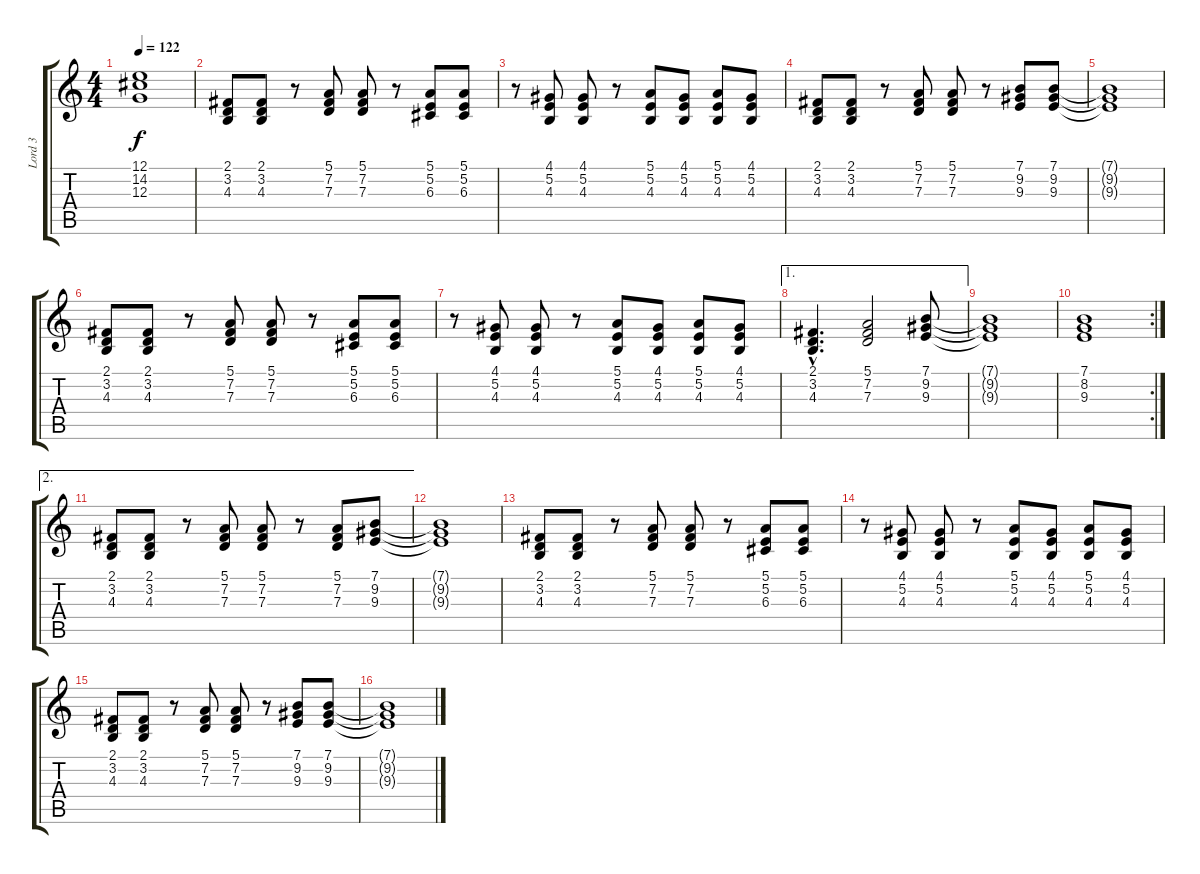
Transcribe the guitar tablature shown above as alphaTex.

\track ("Lord 3" "Lord 3") {instrument rockorgan}
\staff {score tabs}
\tuning (E4 B3 G3 D3 A2 E2) {hide}
\ts (4 4)
\tempo 122
\clef g2
\ks c
(12.1 14.2 12.3).1{dy f} |
(2.1 3.2 4.3).8 (2.1 3.2 4.3).8 r.8 (5.1 7.2 7.3).8 (5.1 7.2 7.3).8 r.8 (5.1 5.2 6.3).8 (5.1 5.2 6.3).8 |
r.8 (4.1 5.2 4.3).8 (4.1 5.2 4.3).8 r.8 (5.1 5.2 4.3).8 (4.1 5.2 4.3).8 (5.1 5.2 4.3).8 (4.1 5.2 4.3).8 |
(2.1 3.2 4.3).8 (2.1 3.2 4.3).8 r.8 (5.1 7.2 7.3).8 (5.1 7.2 7.3).8 r.8 (7.1 9.2 9.3).8 (7.1 9.2 9.3).8 |
(7.1{t} 9.2{t} 9.3{t}).1 |
(2.1 3.2 4.3).8 (2.1 3.2 4.3).8 r.8 (5.1 7.2 7.3).8 (5.1 7.2 7.3).8 r.8 (5.1 5.2 6.3).8 (5.1 5.2 6.3).8 |
r.8 (4.1 5.2 4.3).8 (4.1 5.2 4.3).8 r.8 (5.1 5.2 4.3).8 (4.1 5.2 4.3).8 (5.1 5.2 4.3).8 (4.1 5.2 4.3).8 |
\ae 1
(2.1{hac} 3.2{hac} 4.3{hac}).4{d} (5.1 7.2 7.3).2 (7.1 9.2 9.3).8 |
(7.1{t} 9.2{t} 9.3{t}).1 |
\rc 2
(7.1 8.2 9.3).1 |
\ae 2
(2.1 3.2 4.3).8 (2.1 3.2 4.3).8 r.8 (5.1 7.2 7.3).8 (5.1 7.2 7.3).8 r.8 (5.1 7.2 7.3).8 (7.1 9.2 9.3).8 |
(7.1{t} 9.2{t} 9.3{t}).1 |
(2.1 3.2 4.3).8 (2.1 3.2 4.3).8 r.8 (5.1 7.2 7.3).8 (5.1 7.2 7.3).8 r.8 (5.1 5.2 6.3).8 (5.1 5.2 6.3).8 |
r.8 (4.1 5.2 4.3).8 (4.1 5.2 4.3).8 r.8 (5.1 5.2 4.3).8 (4.1 5.2 4.3).8 (5.1 5.2 4.3).8 (4.1 5.2 4.3).8 |
(2.1 3.2 4.3).8 (2.1 3.2 4.3).8 r.8 (5.1 7.2 7.3).8 (5.1 7.2 7.3).8 r.8 (7.1 9.2 9.3).8 (7.1 9.2 9.3).8 |
(7.1{t} 9.2{t} 9.3{t}).1
